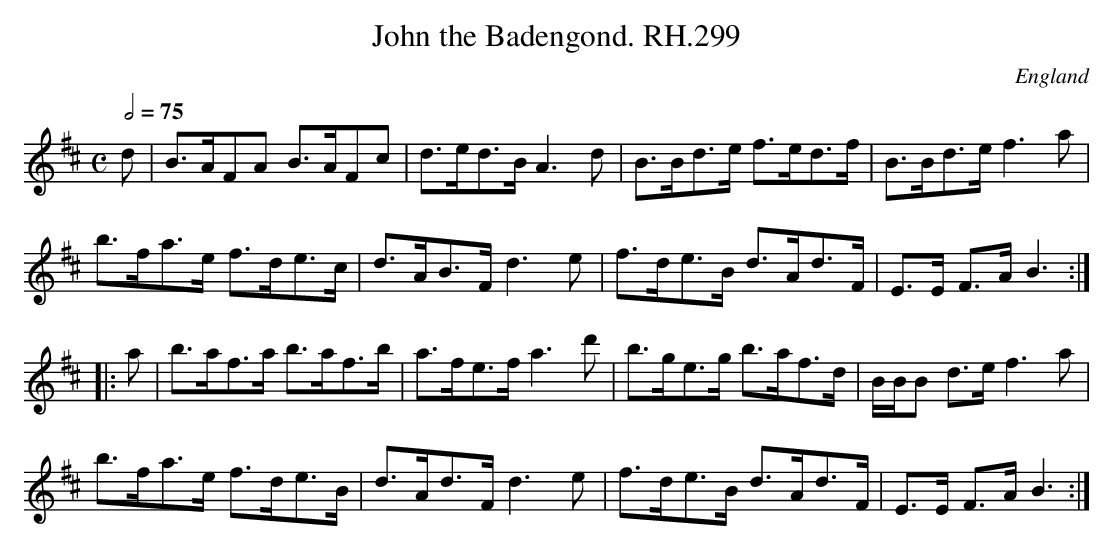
X:1
T:John the Badengond. RH.299
O:England
M:C
L:1/8
Q:2/4=75
K:D major
d|B>AFA B>AFc|d>ed>B A3d|\
B>Bd>e f>ed>f|B>Bd>e f3a|!
b>fa>e f>de>c|d>AB>F d3e|\
f>de>B d>Ad>F|E>E F>A B3:|!
|:a|b>af>a b>af>b|a>fe>f a3d'|\
b>ge>g b>af>d|B/B/B d>e f3a|!
b>fa>e f>de>B|d>Ad>F d3e|\
f>de>B d>Ad>F|E>E F>A B3:|
